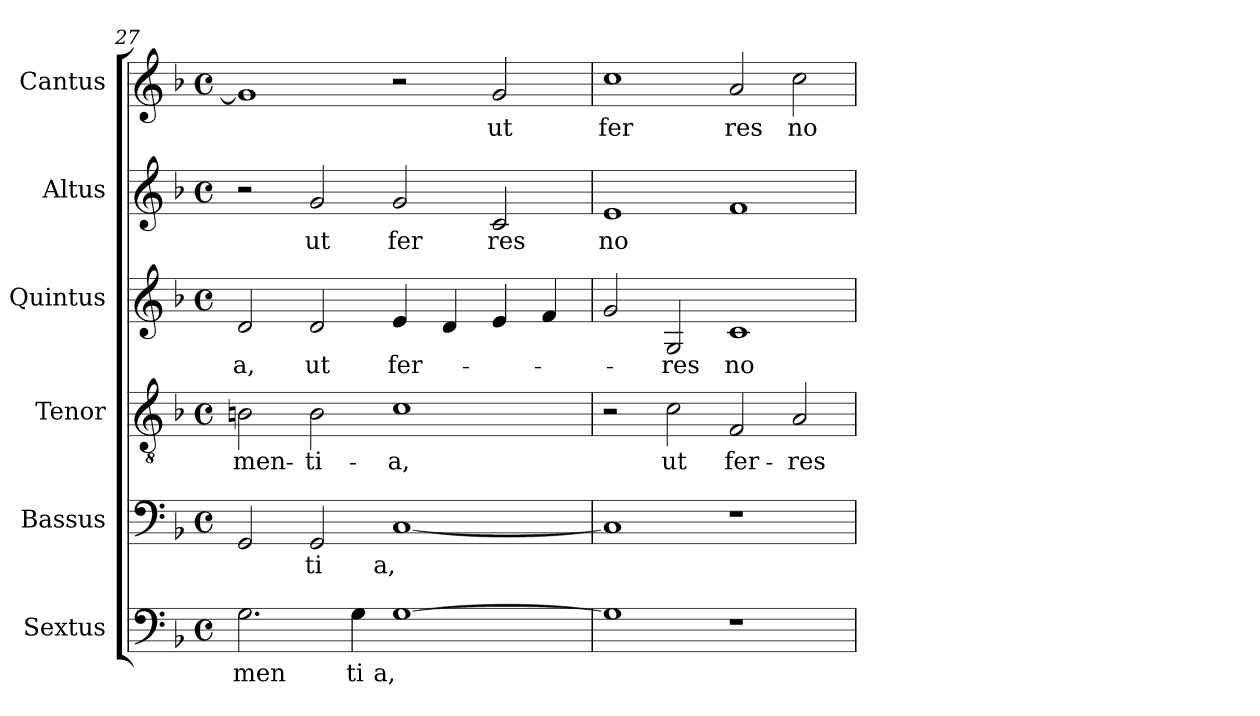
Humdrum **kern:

**kern	**text	**kern	**text	**kern	**text	**kern	**text	**kern	**text	**kern	**text
*part6	*part6	*part5	*part5	*part4	*part4	*part3	*part3	*part2	*part2	*part1	*part1
*staff6	*staff6	*staff5	*staff5	*staff4	*staff4	*staff3	*staff3	*staff2	*staff2	*staff1	*staff1
*I"Sextus	*	*I"Bassus	*	*I"Tenor	*	*I"Quintus	*	*I"Altus	*	*I"Cantus	*
*I'Sextus	*	*I'Bassus	*	*I'Tenor	*	*I'Quintus	*	*I'Altus	*	*I'Cantus	*
!!LO:LB:g=z
*clefF4	*	*clefF4	*	*clefGv2	*	*clefG2	*	*clefG2	*	*clefG2	*
*k[b-]	*	*k[b-]	*	*k[b-]	*	*k[b-]	*	*k[b-]	*	*k[b-]	*
*F:	*	*F:	*	*F:	*	*F:	*	*F:	*	*F:	*
*M4/4	*	*M4/4	*	*M4/4	*	*M4/4	*	*M4/4	*	*M4/4	*
*met(c)	*	*met(c)	*	*met(c)	*	*met(c)	*	*met(c)	*	*met(c)	*
=27	=27	=27	=27	=27	=27	=27	=27	=27	=27	=27	=27
!	!LO:LY:b:cj	!	!	!	!LO:LY:b:cj	!	!LO:LY:b:cj	!	!	!	!
*	*	*^	*	*	*	*^	*	*	*	*	*
2.G\	men	2GG/	32ryy	.	2Bn\	men-	2d/	1ryy	a,	2r	.	1g]	.
.	.	.	1ryy	.	.	.	.	.	.	.	.	.	.
!	!	!	!	!LO:LY:b:cj	!	!LO:LY:b:cj	!	!	!LO:LY:b:cj	!	!LO:LY:b:cj	!	!
.	.	2GG/	.	ti	2B\	-ti-	2d/	.	ut	2g/	ut	.	.
!	!LO:LY:b:cj	!	!	!	!	!	!	!	!	!	!	!	!
4G\	ti	.	.	.	.	.	.	.	.	.	.	.	.
!	!LO:LY:b:cj	!	!	!LO:LY:b:cj	!	!LO:LY:b:cj	!	!	!LO:LY:b	!	!LO:LY:b:cj	!	!
[>1G	a,	[<1C	.	a,	1c	-a,	4e/	4ryy	fer-	2g/	fer	2r	.
.	.	.	2ryy	.	.	.	.	.	.	.	.	.	.
.	.	.	.	.	.	.	4d/	32ryy	.	.	.	.	.
.	.	.	.	.	.	.	.	2ryy	.	.	.	.	.
!	!	!	!	!	!	!	!	!	!	!	!LO:LY:b:cj	!	!LO:LY:b:cj
.	.	.	.	.	.	.	4e/	.	.	2c/	res	2g/	ut
.	.	.	4...ryy	.	.	.	.	.	.	.	.	.	.
.	.	.	.	.	.	.	4f/	.	.	.	.	.	.
.	.	.	.	.	.	.	.	8..ryy	.	.	.	.	.
=28	=28	=28	=28	=28	=28	=28	=28	=28	=28	=28	=28	=28	=28
!	!	!	!	!	!	!	!	!	!	!	!LO:LY:b:cj	!	!LO:LY:b:cj
*	*	*v	*v	*	*	*	*v	*v	*	*	*	*	*
1G]	.	1C]	.	2r	.	2g/	.	1e	no	1cc	fer
!	!	!	!	!	!LO:LY:b:cj	!	!LO:LY:b:cj	!	!	!	!
.	.	.	.	2c\	ut	2G/	-res	.	.	.	.
!	!	!	!	!	!LO:LY:b:cj	!	!LO:LY:b:cj	!	!	!	!LO:LY:b:cj
1r	.	1r	.	2F/	fer-	1c	no-	1f	.	2a/	res
!	!	!	!	!	!LO:LY:b:cj	!	!	!	!	!	!LO:LY:b:cj
.	.	.	.	2A/	-res	.	.	.	.	2cc\	no
=	=	=	=	=	=	=	=	=	=	=	=
*-	*-	*-	*-	*-	*-	*-	*-	*-	*-	*-	*-
